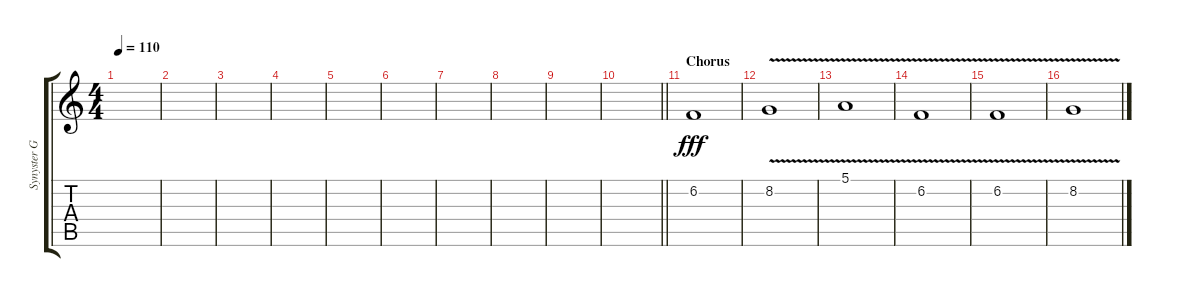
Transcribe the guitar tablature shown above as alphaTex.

\track ("Synyster Gates - Vocals" "Synyster G") {instrument fiddle}
\staff {score tabs}
\tuning (E4 B3 G3 D3 A2 D2) {hide}
\ts (4 4)
\tempo 110
\clef g2
\ks c
|
|
|
|
|
|
|
|
|
\barLineRight lightlight
|
\section ("" "Chorus")
6.2.1{dy fff} |
8.2{v}.1 |
5.1{v}.1 |
6.2{v}.1 |
6.2{v}.1 |
8.2{v}.1
